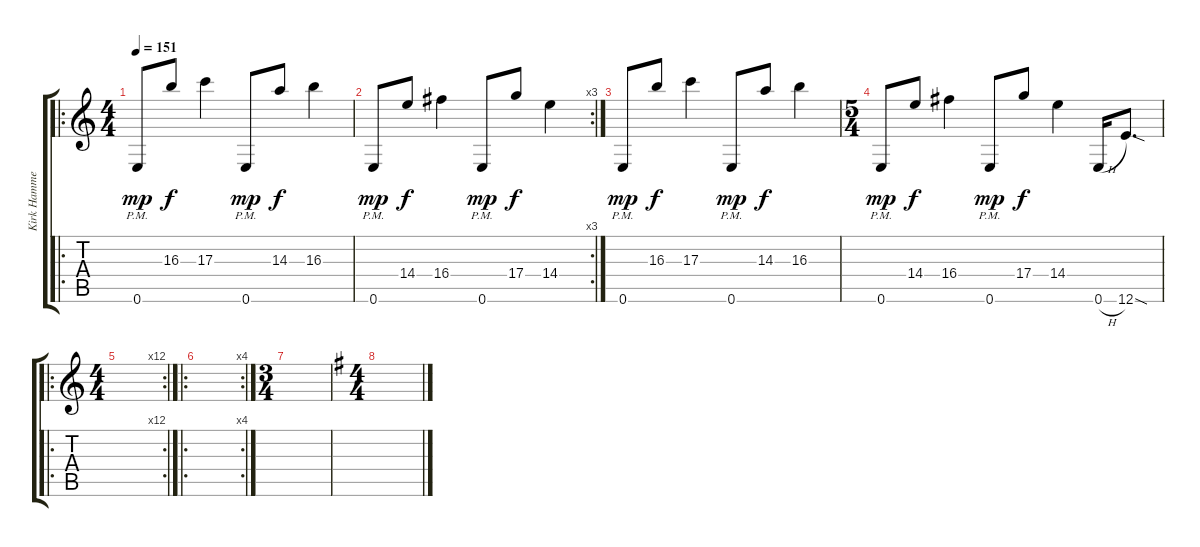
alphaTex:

\track ("Kirk Hammet" "Kirk Hamme") {instrument distortionguitar}
\staff {score tabs}
\tuning (E4 B3 G3 D3 A2 E2) {hide}
\ro
\ts (4 4)
\tempo 151
\clef g2
\ks c
0.6{pm}.8{dy mp instrument distortionguitar} 16.3.8{dy f} 17.3.4 0.6{pm}.8{dy mp} 14.3.8{dy f} 16.3.4 |
\rc 3
0.6{pm}.8{dy mp} 14.4.8{dy f} 16.4.4 0.6{pm}.8{dy mp} 17.4.8{dy f} 14.4.4 |
0.6{pm}.8{dy mp} 16.3.8{dy f} 17.3.4 0.6{pm}.8{dy mp} 14.3.8{dy f} 16.3.4 |
\ts (5 4)
0.6{pm}.8{dy mp} 14.4.8{dy f} 16.4.4 0.6{pm}.8{dy mp} 17.4.8{dy f} 14.4.4 0.6{h}.16 12.6{sod}.8{d} |
\ro
\rc 12
\ts (4 4)
|
\ro
\rc 4
|
\ts (3 4)
|
\ts (4 4)
\ks g
